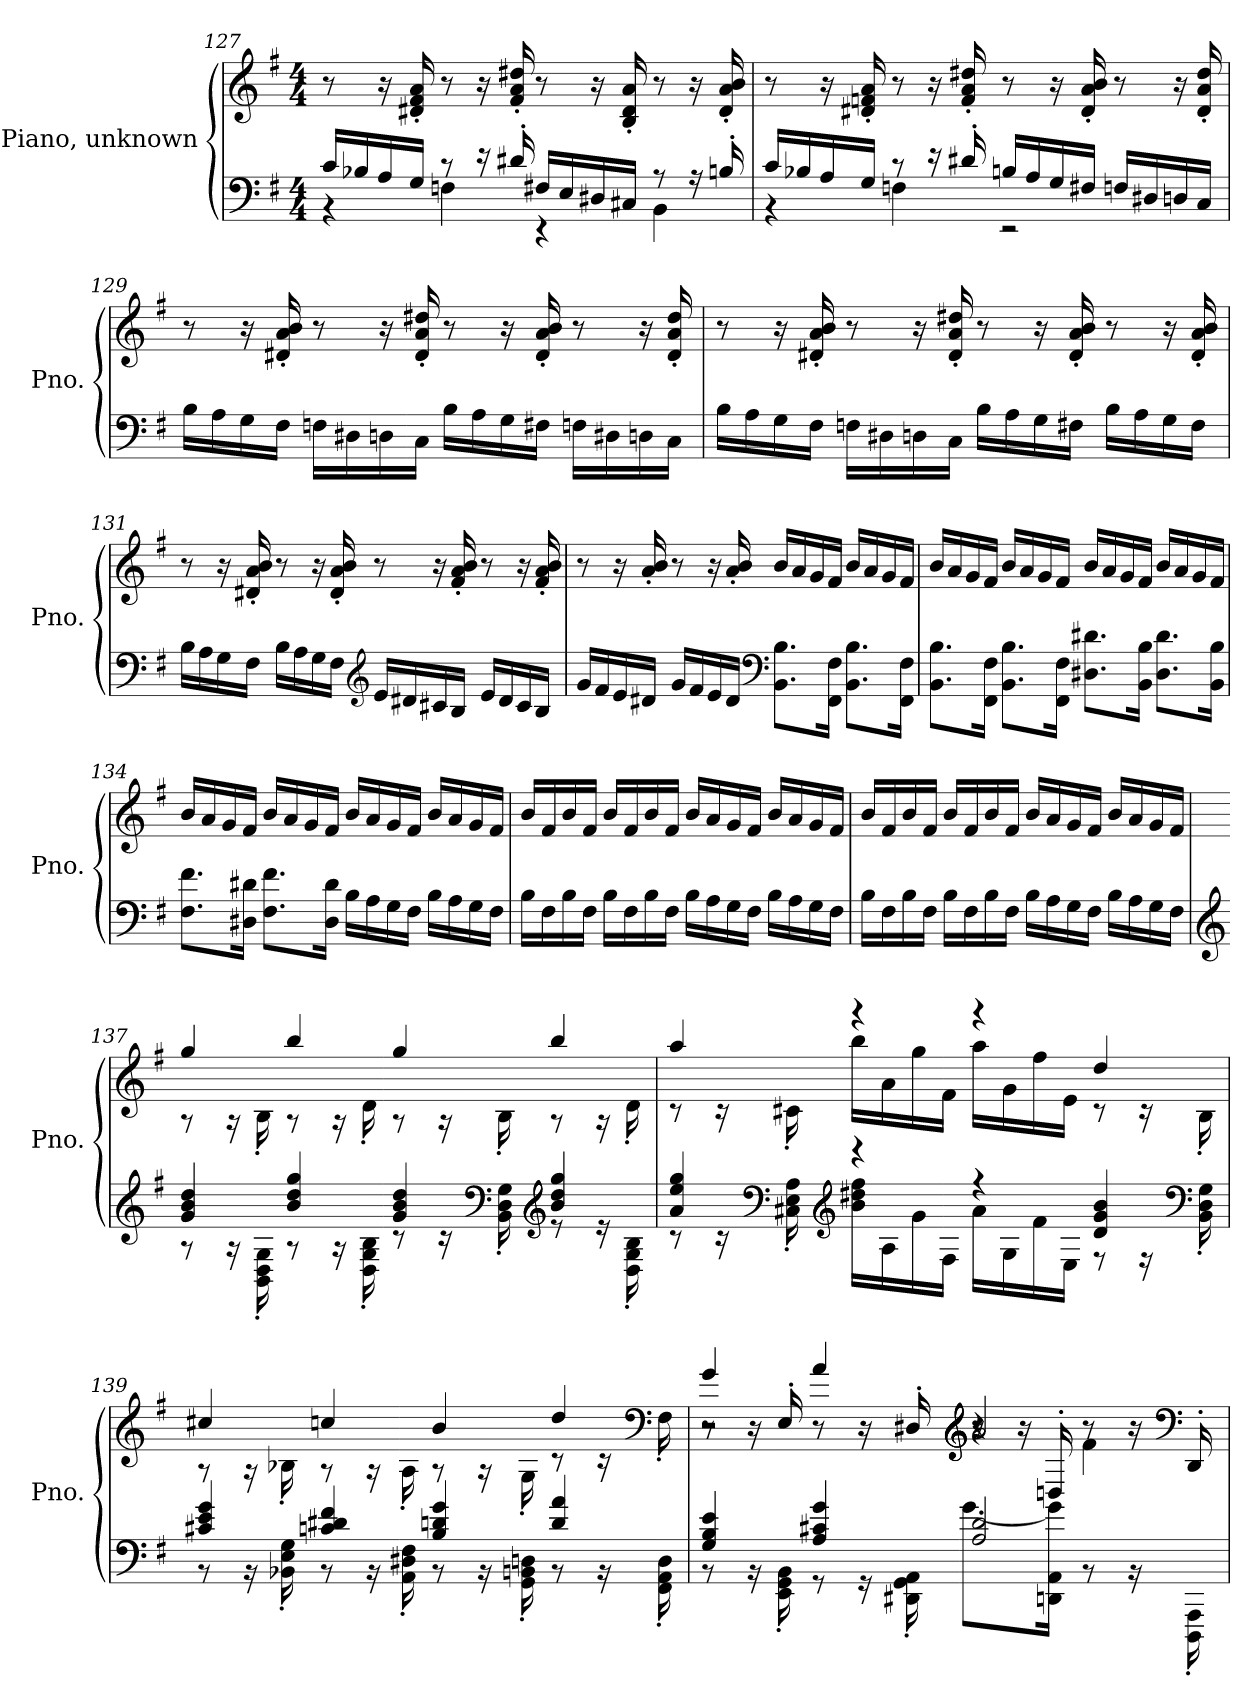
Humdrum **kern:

**kern	**kern
*part1	*part1
*staff2	*staff1
*I"Piano, unknown	*
*I'Pno.	*
*clefF4	*clefG2
*k[f#]	*k[f#]
*M4/4	*M4/4
=127	=127
*^	*
16c/LL	4r	8r
16B-X/	.	.
16A/	.	16r
16G/JJ	.	16d#X/' 16f#/' 16a/'
8r	4Fn\	8r
16r	.	16r
16d#X'/	.	16f#/' 16a/' 16dd#X/'
16F#X/LL	4r	8r
16E/	.	.
16D#X/	.	16r
16C#X/JJ	.	16B/' 16d#/' 16a/'
8r	4BB\	8r
16r	.	16r
16Bn'/	.	16d#/' 16a/' 16b/'
!!LO:PB:g=z
=128	=128	=128
16c/LL	4r	8r
16B-X/	.	.
16A/	.	16r
16G/JJ	.	16d#X/' 16fn/' 16a/'
8r	4Fn\	8r
16r	.	16r
16d#X'/	.	16f/' 16a/' 16dd#X/'
16Bn/LL	2r	8r
16A/	.	.
16G/	.	16r
16F#X/JJ	.	16d#/' 16a/' 16b/'
16Fn/LL	.	8r
16D#X/	.	.
16Dn/	.	16r
16C/JJ	.	16d#/' 16a/' 16dd#/'
*v	*v	*
!!LO:LB:g=z
=129	=129
16B\LL	8r
16A\	.
16G\	16r
16F#\JJ	16d#X/' 16a/' 16b/'
16Fn\LL	8r
16D#X\	.
16Dn\	16r
16C\JJ	16d#/' 16a/' 16dd#X/'
16B\LL	8r
16A\	.
16G\	16r
16F#X\JJ	16d#/' 16a/' 16b/'
16Fn\LL	8r
16D#X\	.
16Dn\	16r
16C\JJ	16d#/' 16a/' 16dd#/'
=130	=130
16B\LL	8r
16A\	.
16G\	16r
16F#\JJ	16d#X/' 16a/' 16b/'
16Fn\LL	8r
16D#X\	.
16Dn\	16r
16C\JJ	16d#/' 16a/' 16dd#X/'
16B\LL	8r
16A\	.
16G\	16r
16F#X\JJ	16d#/' 16a/' 16b/'
16B\LL	8r
16A\	.
16G\	16r
16F#\JJ	16d#/' 16a/' 16b/'
!!LO:LB:g=z
=131	=131
16B\LL	8r
16A\	.
16G\	16r
16F#\JJ	16d#X/' 16a/' 16b/'
16B\LL	8r
16A\	.
16G\	16r
16F#\JJ	16d#/' 16a/' 16b/'
*clefG2	*
16e/LL	8r
16d#X/	.
16c#X/	16r
16B/JJ	16f#/' 16a/' 16b/'
16e/LL	8r
16d#/	.
16c#/	16r
16B/JJ	16f#/' 16a/' 16b/'
=132	=132
16g/LL	8r
16f#/	.
16e/	16r
16d#X/JJ	16a/' 16b/'
16g/LL	8r
16f#/	.
16e/	16r
16d#/JJ	16a/' 16b/'
*clefF4	*
8.BB\ 8.B\L	16b/LL
.	16a/
.	16g/
16FF#\ 16F#\Jk	16f#/JJ
8.BB\ 8.B\L	16b/LL
.	16a/
.	16g/
16FF#\ 16F#\Jk	16f#/JJ
!!LO:LB:g=z
=133	=133
8.BB\ 8.B\L	16b/LL
.	16a/
.	16g/
16FF#\ 16F#\Jk	16f#/JJ
8.BB\ 8.B\L	16b/LL
.	16a/
.	16g/
16FF#\ 16F#\Jk	16f#/JJ
8.D#X\ 8.d#X\L	16b/LL
.	16a/
.	16g/
16BB\ 16B\Jk	16f#/JJ
8.D#\ 8.d#\L	16b/LL
.	16a/
.	16g/
16BB\ 16B\Jk	16f#/JJ
=134	=134
8.F#\ 8.f#\L	16b/LL
.	16a/
.	16g/
16D#X\ 16d#X\Jk	16f#/JJ
8.F#\ 8.f#\L	16b/LL
.	16a/
.	16g/
16D#\ 16d#\Jk	16f#/JJ
16B\LL	16b/LL
16A\	16a/
16G\	16g/
16F#\JJ	16f#/JJ
16B\LL	16b/LL
16A\	16a/
16G\	16g/
16F#\JJ	16f#/JJ
!!LO:LB:g=z
=135	=135
16B\LL	16b/LL
16F#\	16f#/
16B\	16b/
16F#\JJ	16f#/JJ
16B\LL	16b/LL
16F#\	16f#/
16B\	16b/
16F#\JJ	16f#/JJ
16B\LL	16b/LL
16A\	16a/
16G\	16g/
16F#\JJ	16f#/JJ
16B\LL	16b/LL
16A\	16a/
16G\	16g/
16F#\JJ	16f#/JJ
=136	=136
16B\LL	16b/LL
16F#\	16f#/
16B\	16b/
16F#\JJ	16f#/JJ
16B\LL	16b/LL
16F#\	16f#/
16B\	16b/
16F#\JJ	16f#/JJ
16B\LL	16b/LL
16A\	16a/
16G\	16g/
16F#\JJ	16f#/JJ
16B\LL	16b/LL
16A\	16a/
16G\	16g/
16F#\JJ	16f#/JJ
!!LO:LB:g=z
=137	=137
*clefG2	*
*^	*^
4g/ 4b/ 4dd/	8r	4gg/	8r
.	16r	.	16r
.	16BB\' 16D\' 16G\'	.	16B'\
4b/ 4dd/ 4gg/	8r	4bb/	8r
.	16r	.	16r
.	16D\' 16G\' 16B\'	.	16d'\
4g/ 4b/ 4dd/	8r	4gg/	8r
.	16r	.	16r
*clefF4	*	*	*
.	16BB\' 16D\' 16G\'	.	16B'\
*clefG2	*	*	*
4b/ 4dd/ 4gg/	8r	4bb/	8r
.	16r	.	16r
.	16D\' 16G\' 16B\'	.	16d'\
=138	=138	=138	=138
4a/ 4ee/ 4gg/	8r	4aa/	8r
.	16r	.	16r
*clefF4	*	*	*
.	16C#X\' 16E\' 16A\'	.	16c#X'\
*clefG2	*	*	*
4r	16b\ 16dd#X\ 16ff#\LL	4r	16bb\LL
.	16A\	.	16a\
.	16g\	.	16gg\
.	16F#\JJ	.	16f#\JJ
4r	16a\LL	4r	16aa\LL
.	16G\	.	16g\
.	16f#\	.	16ff#\
.	16E\JJ	.	16e\JJ
4d/ 4g/ 4b/	8r	4dd/	8r
.	16r	.	16r
*clefF4	*	*	*
.	16BB\' 16D\' 16G\'	.	16B'\
!!LO:PB:g=z	!!
=139	=139	=139	=139
4c#X/ 4e/ 4g/	8r	4cc#X/	8r
.	16r	.	16r
.	16BB-X\' 16E\' 16G\'	.	16B-X'\
4cn/ 4d#X/ 4f#/	8r	4ccn/	8r
.	16r	.	16r
.	16AA\' 16D#X\' 16F#\'	.	16A'\
4B/ 4dn/ 4g/	8r	4b/	8r
.	16r	.	16r
.	16GG\' 16BBn\' 16Dn\'	.	16G'\
4d/ 4a/	8r	4dd/	8r
.	16r	.	16r
*	*	*clefF4	*
.	16FF#\' 16AA\' 16D\'	.	16F#'\
=140	=140	=140	=140
*	*	*	*^
4G/ 4B/ 4e/	8r	4g/	2r	8r
.	16r	.	.	16r
.	16EE\' 16GG\' 16BB\'	.	.	16E'/
4A/ 4c#X/ 4g/	8r	4a/	.	8r
.	16r	.	.	16r
.	16DD#X\' 16GG\' 16AA\'	.	.	16D#X'/
*	*	*clefG2	*	*
2A/ 2d/	[8.g\L	2a/	4r	8r
.	.	.	.	16r
.	16DDn\ 16AA\ 16g\]Jk	.	.	16Dn'/
.	8r	.	4f#\	8r
.	16r	.	.	16r
*	*	*clefF4	*	*
.	16DDD\' 16AAA\'	.	.	16DD'/
*v	*v	*	*	*
*	*v	*v	*v
=	=
*-	*-
